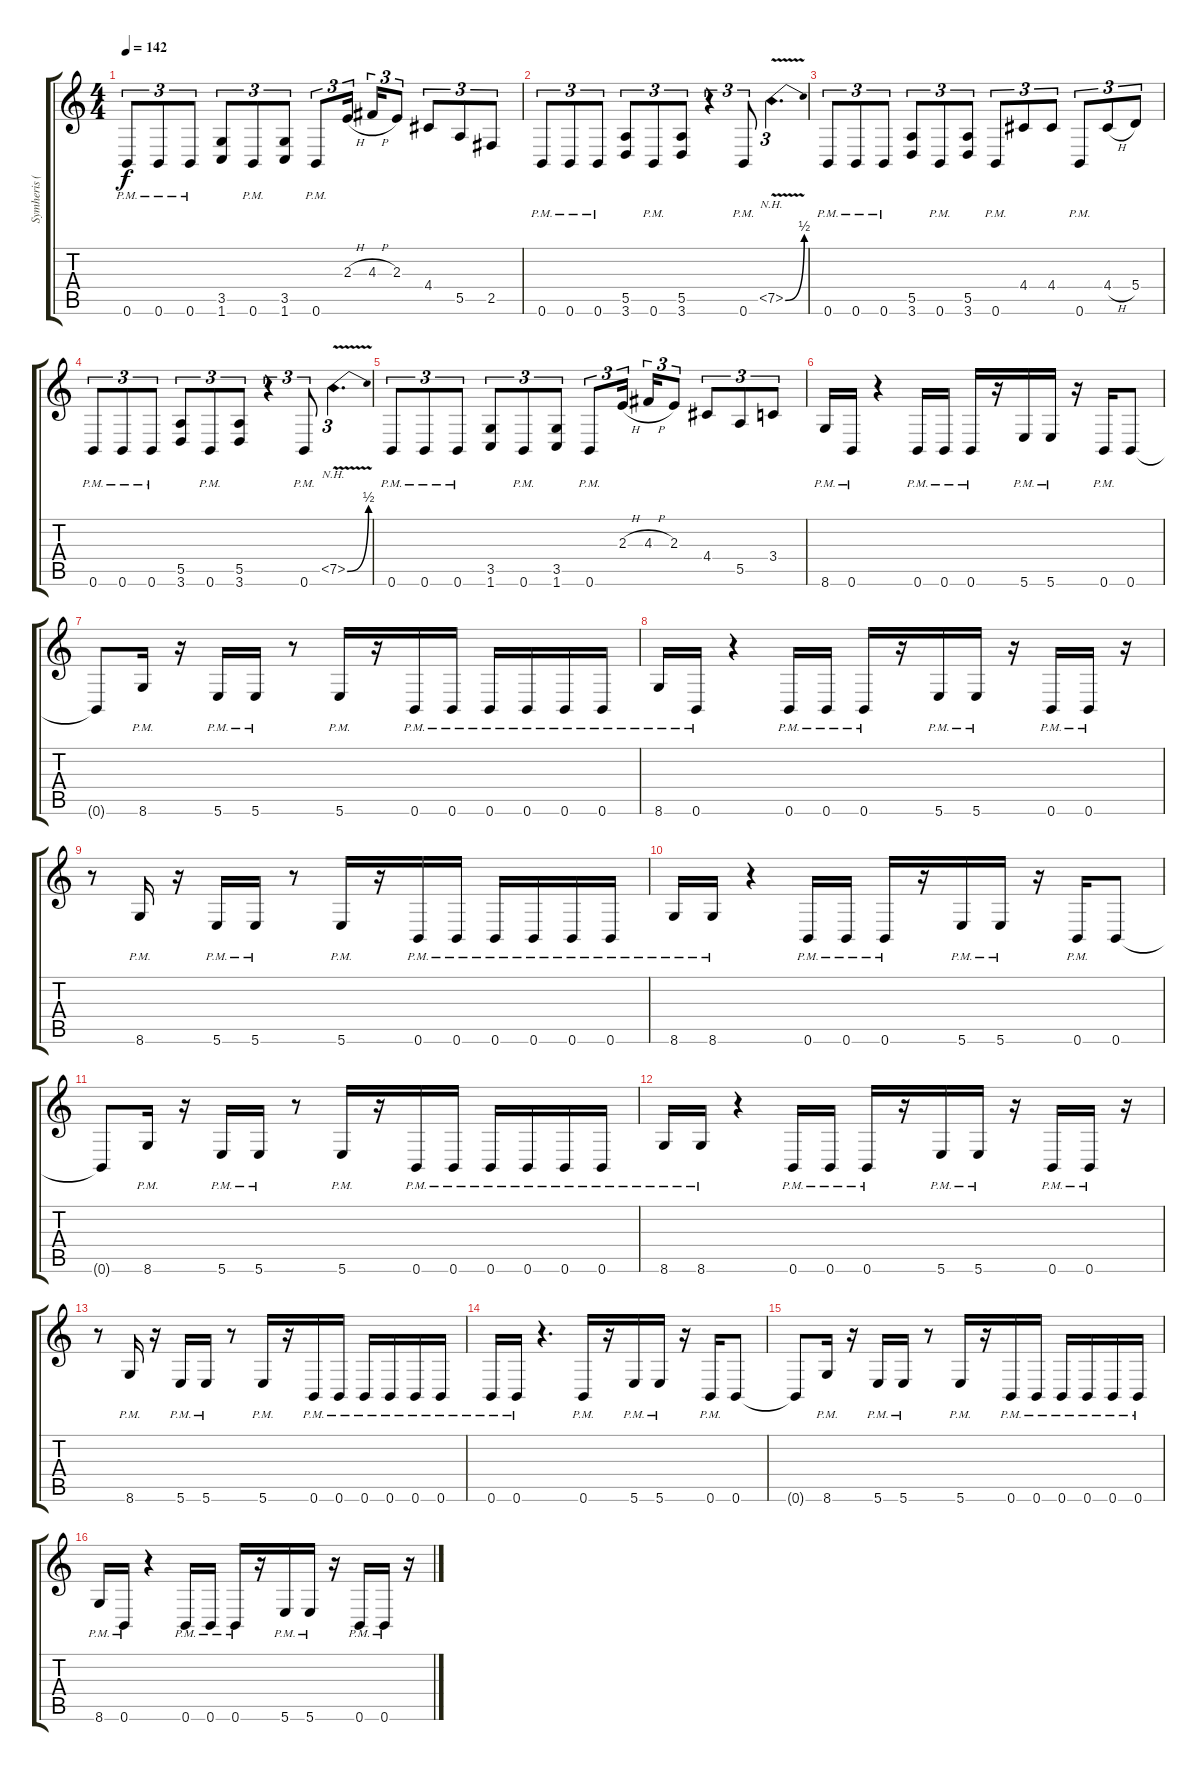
\track ("Symheris (Lead)" "Symheris (") {instrument distortionguitar}
\staff {score tabs}
\tuning (B3 Gb3 D3 A2 E2 B1) {hide}
\ts (4 4)
\tempo 142
\clef g2
\ks c
0.6{pm}.8{tu (3 2) dy f} 0.6{pm}.8{tu (3 2)} 0.6{pm}.8{tu (3 2)} (3.5 1.6).8{tu (3 2)} 0.6{pm}.8{tu (3 2)} (3.5 1.6).8{tu (3 2)} 0.6{pm}.8{tu (3 2)} 2.3{h}.16{tu (3 2)} 4.3{h}.16{tu (3 2)} 2.3.8{tu (3 2)} 4.4.8{tu (3 2)} 5.5.8{tu (3 2)} 2.5.8{tu (3 2)} |
0.6{pm}.8{tu (3 2)} 0.6{pm}.8{tu (3 2)} 0.6{pm}.8{tu (3 2)} (5.5 3.6).8{tu (3 2)} 0.6{pm}.8{tu (3 2)} (5.5 3.6).8{tu (3 2)} r.4{tu (3 2)} 0.6{pm}.8{tu (3 2)} 7.5{be (bend 0 0 60 2) nh v}.4{d tu (3 2)} |
0.6{pm}.8{tu (3 2)} 0.6{pm}.8{tu (3 2)} 0.6{pm}.8{tu (3 2)} (5.5 3.6).8{tu (3 2)} 0.6{pm}.8{tu (3 2)} (5.5 3.6).8{tu (3 2)} 0.6{pm}.8{tu (3 2)} 4.4.8{tu (3 2)} 4.4.8{tu (3 2)} 0.6{pm}.8{tu (3 2)} 4.4{h}.8{tu (3 2)} 5.4.8{tu (3 2)} |
0.6{pm}.8{tu (3 2)} 0.6{pm}.8{tu (3 2)} 0.6{pm}.8{tu (3 2)} (5.5 3.6).8{tu (3 2)} 0.6{pm}.8{tu (3 2)} (5.5 3.6).8{tu (3 2)} r.4{tu (3 2)} 0.6{pm}.8{tu (3 2)} 7.5{be (bend 0 0 60 2) nh v}.4{d tu (3 2)} |
0.6{pm}.8{tu (3 2)} 0.6{pm}.8{tu (3 2)} 0.6{pm}.8{tu (3 2)} (3.5 1.6).8{tu (3 2)} 0.6{pm}.8{tu (3 2)} (3.5 1.6).8{tu (3 2)} 0.6{pm}.8{tu (3 2)} 2.3{h}.16{tu (3 2)} 4.3{h}.16{tu (3 2)} 2.3.8{tu (3 2)} 4.4.8{tu (3 2)} 5.5.8{tu (3 2)} 3.4.8{tu (3 2)} |
8.6{pm}.16 0.6{pm}.16 r.4 0.6{pm}.16 0.6{pm}.16 0.6{pm}.16 r.16 5.6{pm}.16 5.6{pm}.16 r.16 0.6{pm}.16 0.6.8 |
0.6{t}.8 8.6{pm}.16 r.16 5.6{pm}.16 5.6{pm}.16 r.8 5.6{pm}.16 r.16 0.6{pm}.16 0.6{pm}.16 0.6{pm}.16 0.6{pm}.16 0.6{pm}.16 0.6{pm}.16 |
8.6{pm}.16 0.6{pm}.16 r.4 0.6{pm}.16 0.6{pm}.16 0.6{pm}.16 r.16 5.6{pm}.16 5.6{pm}.16 r.16 0.6{pm}.16 0.6{pm}.16 r.16 |
r.8 8.6{pm}.16 r.16 5.6{pm}.16 5.6{pm}.16 r.8 5.6{pm}.16 r.16 0.6{pm}.16 0.6{pm}.16 0.6{pm}.16 0.6{pm}.16 0.6{pm}.16 0.6{pm}.16 |
8.6{pm}.16 8.6{pm}.16 r.4 0.6{pm}.16 0.6{pm}.16 0.6{pm}.16 r.16 5.6{pm}.16 5.6{pm}.16 r.16 0.6{pm}.16 0.6.8 |
0.6{t}.8 8.6{pm}.16 r.16 5.6{pm}.16 5.6{pm}.16 r.8 5.6{pm}.16 r.16 0.6{pm}.16 0.6{pm}.16 0.6{pm}.16 0.6{pm}.16 0.6{pm}.16 0.6{pm}.16 |
8.6{pm}.16 8.6{pm}.16 r.4 0.6{pm}.16 0.6{pm}.16 0.6{pm}.16 r.16 5.6{pm}.16 5.6{pm}.16 r.16 0.6{pm}.16 0.6{pm}.16 r.16 |
r.8 8.6{pm}.16 r.16 5.6{pm}.16 5.6{pm}.16 r.8 5.6{pm}.16 r.16 0.6{pm}.16 0.6{pm}.16 0.6{pm}.16 0.6{pm}.16 0.6{pm}.16 0.6{pm}.16 |
0.6{pm}.16 0.6{pm}.16 r.4{d} 0.6{pm}.16 r.16 5.6{pm}.16 5.6{pm}.16 r.16 0.6{pm}.16 0.6.8 |
0.6{t}.8 8.6{pm}.16 r.16 5.6{pm}.16 5.6{pm}.16 r.8 5.6{pm}.16 r.16 0.6{pm}.16 0.6{pm}.16 0.6{pm}.16 0.6{pm}.16 0.6{pm}.16 0.6{pm}.16 |
8.6{pm}.16 0.6{pm}.16 r.4 0.6{pm}.16 0.6{pm}.16 0.6{pm}.16 r.16 5.6{pm}.16 5.6{pm}.16 r.16 0.6{pm}.16 0.6{pm}.16 r.16
